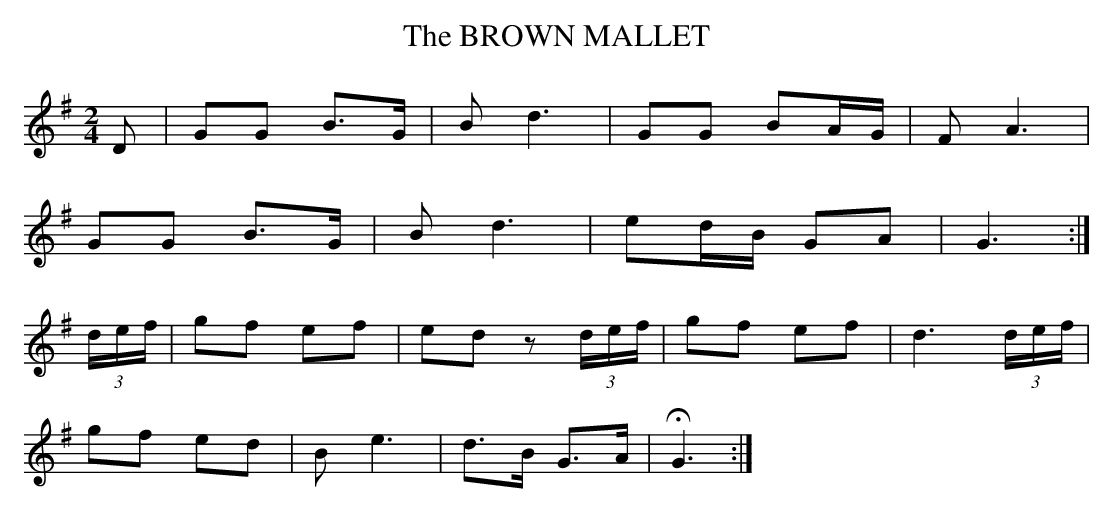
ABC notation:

X:1
T:BROWN MALLET, The
Y:"moderate"
M:2/4
L:1/16
K:G
D2|G2G2 B3G|B2 d6|G2G2 B2AG|F2 A6|
G2G2 B3G|B2 d6|e2dB G2A2|G6:|
(3def|g2f2 e2f2|e2d2 z2 (3def|g2f2 e2f2|\
d6 (3def|
g2f2 e2d2|B2 e6|d3B G3A|HG6:|
